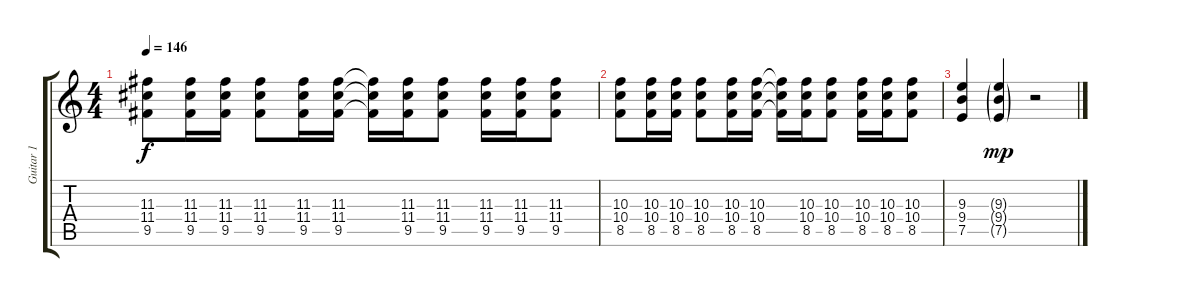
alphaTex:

\track ("Guitar 1" "Guitar 1") {instrument distortionguitar}
\staff {score tabs}
\tuning (E4 B3 G3 D3 A2 E2) {hide}
\ts (4 4)
\tempo 146
\clef g2
\ks c
(11.3 11.4 9.5).8{dy f} (11.3 11.4 9.5).16 (11.3 11.4 9.5).16 (11.3 11.4 9.5).8 (11.3 11.4 9.5).16 (11.3 11.4 9.5).16 (11.3{t} 11.4{t} 9.5{t}).16 (11.3 11.4 9.5).16 (11.3 11.4 9.5).8 (11.3 11.4 9.5).16 (11.3 11.4 9.5).16 (11.3 11.4 9.5).8 |
(10.3 10.4 8.5).8 (10.3 10.4 8.5).16 (10.3 10.4 8.5).16 (10.3 10.4 8.5).8 (10.3 10.4 8.5).16 (10.3 10.4 8.5).16 (10.3{t} 10.4{t} 8.5{t}).16 (10.3 10.4 8.5).16 (10.3 10.4 8.5).8 (10.3 10.4 8.5).16 (10.3 10.4 8.5).16 (10.3 10.4 8.5).8 |
(9.3 9.4 7.5).4 (9.3{g} 9.4{g} 7.5{g}).4{dy mp} r.2
